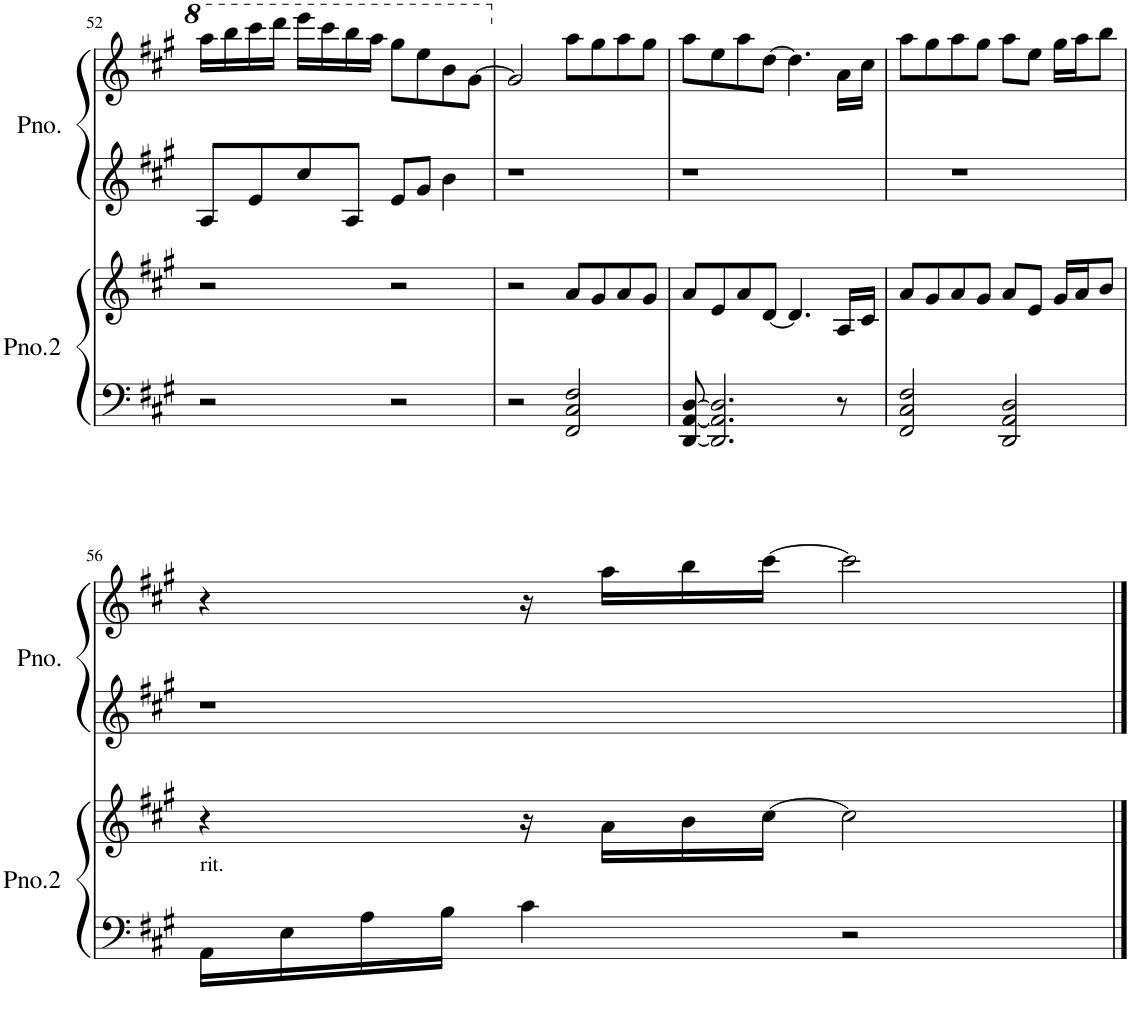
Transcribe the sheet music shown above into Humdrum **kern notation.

**kern	**kern	**kern	**kern
*part2	*part2	*part1	*part1
*staff4	*staff3	*staff2	*staff1
*I"Piano2	*	*I"Piano	*
*I'Pno.2	*	*I'Pno.	*
!!LO:PB:g=z
*clefF4	*clefG2	*clefG2	*clefG2
*k[f#c#g#]	*k[f#c#g#]	*k[f#c#g#]	*k[f#c#g#]
*M4/4	*M4/4	*M4/4	*M4/4
=52	=52	=52	=52
2r	2r	8A/L	16aaa\LL
.	.	.	16bbb\
.	.	8e/	16cccc#\
.	.	.	16dddd\JJ
.	.	8cc#/	16eeee\LL
.	.	.	16cccc#\
.	.	8A/J	16bbb\
.	.	.	16aaa\JJ
2r	2r	8e/L	8ggg#\L
.	.	8g#/J	8eee\
.	.	4b\	8bb\
.	.	.	[8gg#\J
=53	=53	=53	=53
2r	2r	1r	2g#/]
2FF#/ 2C#/ 2F#/	8a/L	.	8aa\L
.	8g#/	.	8gg#\
.	8a/	.	8aa\
.	8g#/J	.	8gg#\J
=54	=54	=54	=54
[8DD/ [8AA/ [8D/	8a/L	1r	8aa\L
2.DD/] 2.AA/] 2.D/]	8e/	.	8ee\
.	8a/	.	8aa\
.	[8d/J	.	[8dd\J
.	4.d/]	.	4.dd\]
8r	16A/LL	.	16a\LL
.	16c#/JJ	.	16cc#\JJ
=55	=55	=55	=55
2FF#/ 2C#/ 2F#/	8a/L	1r	8aa\L
.	8g#/	.	8gg#\
.	8a/	.	8aa\
.	8g#/J	.	8gg#\J
2DD/ 2AA/ 2D/	8a/L	.	8aa\L
.	8e/J	.	8ee\J
.	16g#/LL	.	16gg#\LL
.	16a/J	.	16aa\J
.	8b/J	.	8bb\J
!!LO:LB:g=z
=56	=56	=56	=56
!LO:TX:a:t=rit.	!	!	!
16AA\LL	4r	1r	4r
16E\	.	.	.
16A\	.	.	.
16B\JJ	.	.	.
4c#\	16r	.	16r
.	16a\LL	.	16aa\LL
.	16b\	.	16bb\
.	[16cc#\JJ	.	[16ccc#\JJ
2r	2cc#\]	.	2ccc#\]
==	==	==	==
*-	*-	*-	*-
